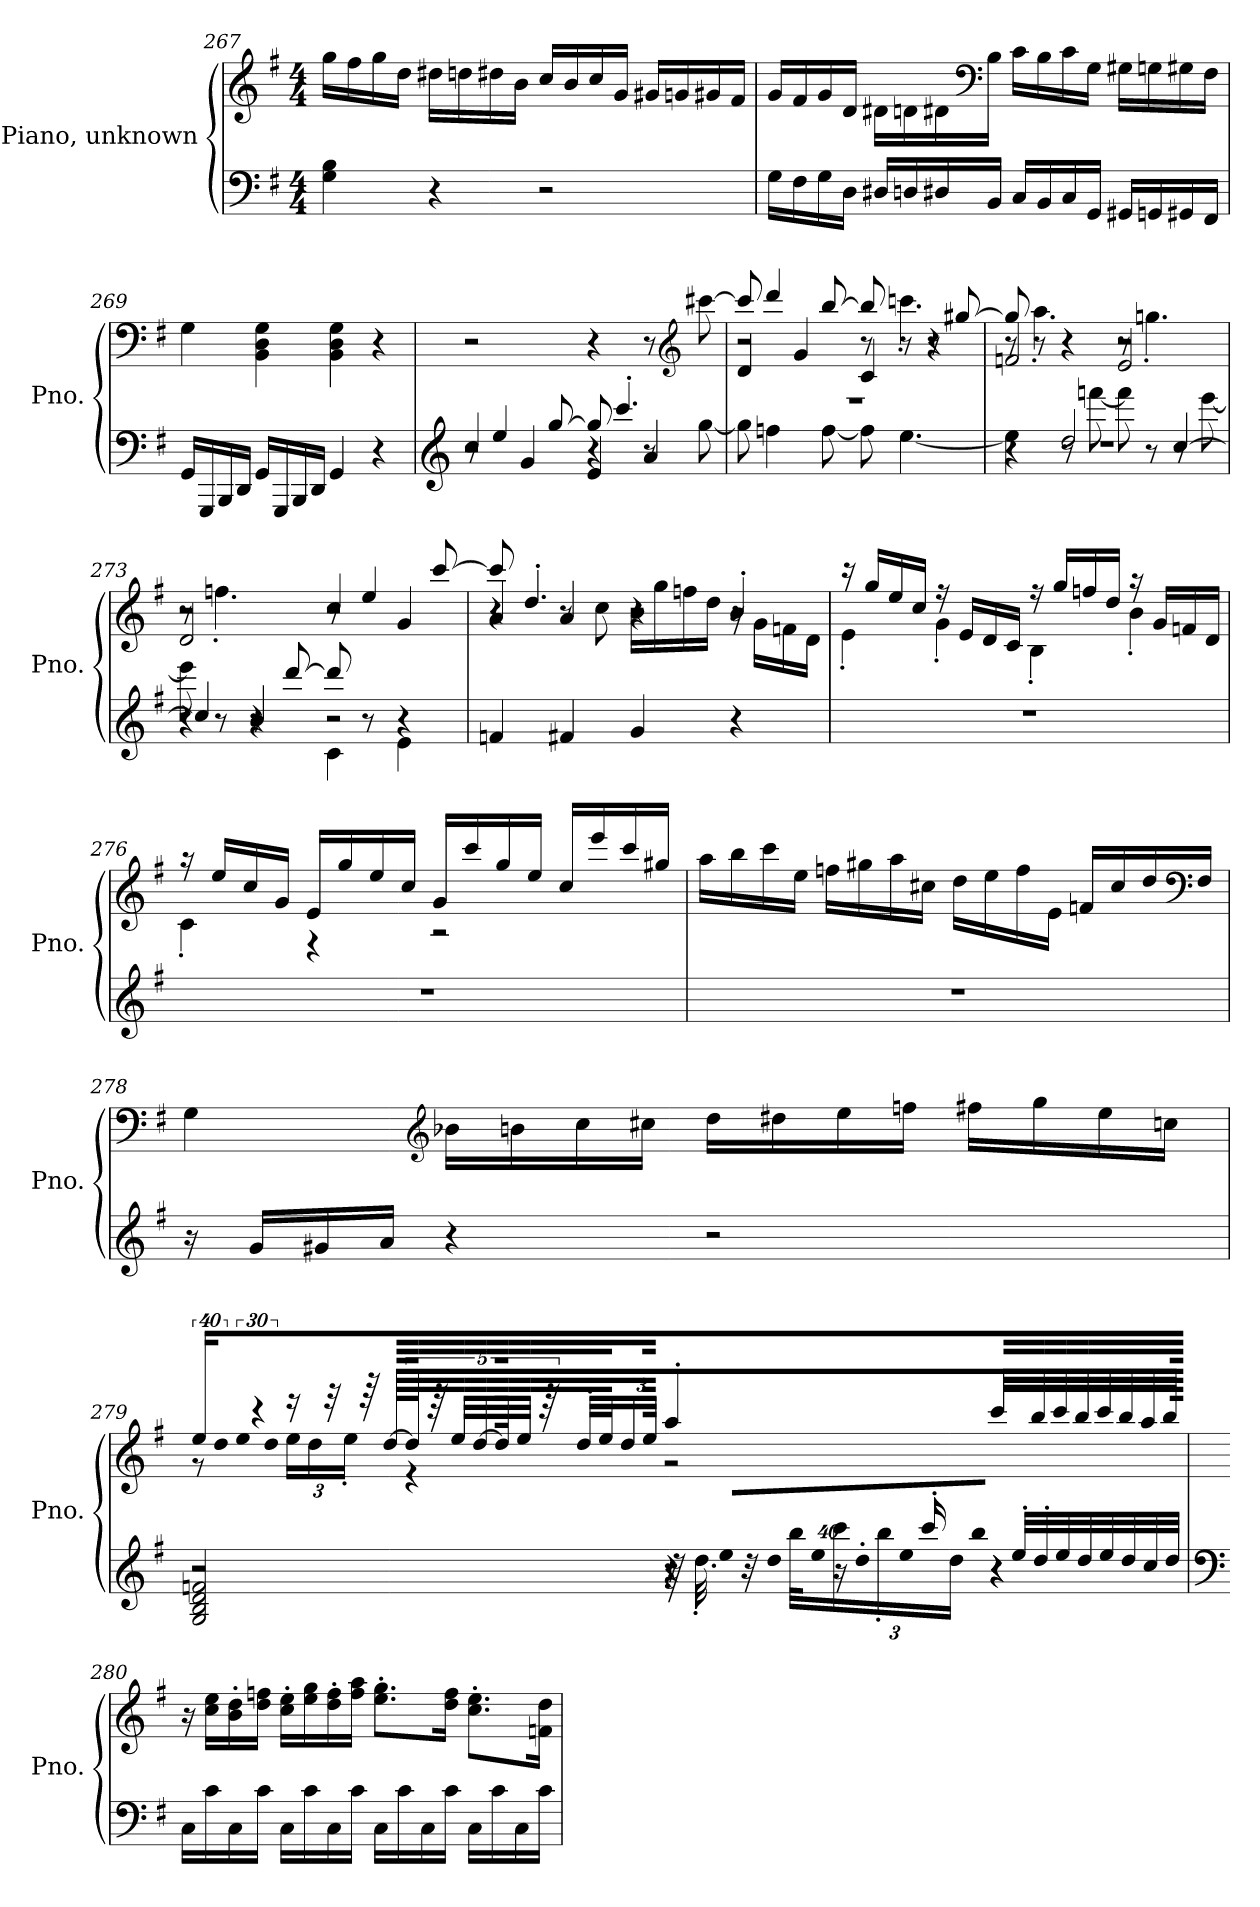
**kern	**kern
*part1	*part1
*staff2	*staff1
*I"Piano, unknown	*
*I'Pno.	*
!!LO:LB:g=z
*clefF4	*clefG2
*k[f#]	*k[f#]
*M4/4	*M4/4
=267	=267
4G\ 4B\	16gg\LL
.	16ff#\
.	16gg\
.	16dd\JJ
4r	16dd#X\LL
.	16ddn\
.	16dd#X\
.	16b\JJ
2r	16cc/LL
.	16b/
.	16cc/
.	16g/JJ
.	16g#X/LL
.	16gn/
.	16g#X/
.	16f#/JJ
=268	=268
16G\LL	16g/LL
16F#\	16f#/
16G\	16g/
16D\JJ	16d/JJ
16D#X/LL	16d#X\LL
16Dn/	16dn\
16D#X/	16d#X\
*	*clefF4
16BB/JJ	16B\JJ
16C/LL	16c\LL
16BB/	16B\
16C/	16c\
16GG/JJ	16G\JJ
16GG#X/LL	16G#X\LL
16GGn/	16Gn\
16GG#X/	16G#X\
16FF#/JJ	16F#\JJ
!!LO:PB:g=z
=269	=269
16GG/LL	4G\
16GGG/	.
16BBB/	.
16DD/JJ	.
16GG/LL	4BB\ 4D\ 4G\
16GGG/	.
16BBB/	.
16DD/JJ	.
4GG/	4BB\ 4D\ 4G\
4r	4r
=270	=270
*clefG2	*
*^	*
*	*^	*
8r	2r	4cc/	2r
4ee/	.	.	.
.	.	4g/	.
[8gg/	.	.	.
8gg/]	4r	4e/	4r
4.ccc'/	.	.	.
.	8r	4a/	8r
*	*	*	*clefG2
.	[8gg\	.	[8ccc#X\
*	*v	*v	*
=271	=271	=271
*	*	*^
*	*	*	*^
1r	8gg\]	8ccc#/]	2r	4d/
.	4ffn\	4ddd/	.	.
.	.	.	.	4g/
.	[8ff\	[8bb/	.	.
.	8ff\]	8bb/]	8r	4c/
.	[4.ee\	8r	4.cccn'\	.
.	.	8r	.	4r
.	.	[8gg#X/	.	.
!!LO:LB:g=z	!!	!!
=272	=272	=272	=272	=272
*	*^	*	*	*
1r	4ee\]	4r	8gg#/]	8r	2fn/
.	.	.	8r	4.aa'\	.
.	8r	2dd/	4r	.	.
.	[8fffn\	.	.	.	.
.	8fff\]	.	2r	8r	2e/
.	8r	.	.	4.ggn'\	.
.	8r	[4cc/	.	.	.
.	[8eee\	.	.	.	.
=273	=273	=273	=273	=273	=273
4r	8eee\]	4cc/]	2r	8r	2d/
.	8r	.	.	4.ffn'\	.
8r	4r	4b/	.	.	.
[8ddd/	.	.	.	.	.
8ddd/]	4c\	2r	8r	2r	4cc/
8r	.	.	4ee/	.	.
4r	4e\	.	.	.	4g/
.	.	.	[8ccc/	.	.
*v	*v	*v	*	*	*
=274	=274	=274	=274
4fn/	8ccc/]	4r	4a/
.	4.dd'/	.	.
4f#X/	.	8r	4a/
.	.	8cc\	.
4g/	2r	16b\LL	4r
.	.	16gg\	.
.	.	16ffn\	.
.	.	16dd\JJ	.
4r	.	16r	4b'/
.	.	16g\LL	.
.	.	16fn\	.
.	.	16d\JJ	.
*	*	*v	*v
!!LO:LB:g=z
=275	=275	=275
1r	16r	4e'\
.	16gg/LL	.
.	16ee/	.
.	16cc/JJ	.
.	16r	4g'\
.	16e/LL	.
.	16d/	.
.	16c/JJ	.
.	16r	4B'\
.	16gg/LL	.
.	16ffn/	.
.	16dd/JJ	.
.	16r	4b'\
.	16g/LL	.
.	16fn/	.
.	16d/JJ	.
=276	=276	=276
1r	16r	4c'\
.	16ee/LL	.
.	16cc/	.
.	16g/JJ	.
.	16e/LL	4r
.	16gg/	.
.	16ee/	.
.	16cc/JJ	.
.	16g/LL	2r
.	16ccc/	.
.	16gg/	.
.	16ee/JJ	.
.	16cc/LL	.
.	16eee/	.
.	16ccc/	.
.	16gg#X/JJ	.
*	*v	*v
!!LO:LB:g=z
=277	=277
1r	16aa\LL
.	16bb\
.	16ccc\
.	16ee\JJ
.	16ffn\LL
.	16gg#X\
.	16aa\
.	16cc#X\JJ
.	16dd\LL
.	16ee\
.	16ff\
.	16e\JJ
.	16fn/LL
.	16cc#/
.	16dd/
*	*clefF4
.	16F#/JJ
=278	=278
16r	4G\
16g/LL	.
16g#X/	.
16a/JJ	.
*	*clefG2
4r	16b-X\LL
.	16bn\
.	16cc\
.	16cc#X\JJ
2r	16dd\LL
.	16dd#X\
.	16ee\
.	16ffn\JJ
.	16ff#X\LL
.	16gg\
.	16ee\
.	16ccn\JJ
!!LO:LB:g=z
=279	=279
*^	*
*	*^	*
!	!	!	!LO:N:vis=32
*	*	*	*^
2r	2r	2G/ 2B/ 2d/ 2fn/	640%23ee/LLL	8r
!	!	!	!LO:N:vis=32	!
.	.	.	640%23dd/	.
!	!	!	!LO:N:vis=64	!
.	.	.	960%17ee/JJJk	.
!	!	!	!LO:N:vis=64	!
.	.	.	960%17r	.
!	!	!	!LO:N:vis=64	!
.	.	.	960%17dd/	.
*	*	*	*	*Xbrackettup
.	.	.	16r	24ee\LL
.	.	.	.	24dd\
.	.	.	32r	.
.	.	.	.	24ee'\JJ
.	.	.	64r	.
.	.	.	[64dd/LLLL	.
*	*	*	*brackettup	*
.	.	.	80dd/JJJJ]	4r
.	.	.	80r	.
.	.	.	40ee/LLL	.
.	.	.	[40dd/	.
.	.	.	80dd/K]	.
.	.	.	40ee/JJJ	.
.	.	.	80r	.
.	.	.	32dd'/LLL	.
.	.	.	32ee/J	.
*	*	*	*Xbrackettup	*
.	.	.	24dd/	.
.	.	.	48ee/JJk	.
!	!	!LO:N:vis=32	!	!
8r	64r	640%23r	4aa'/	2r
.	32.dd'\	.	.	.
!	!	!LO:N:vis=32	!	!
.	.	640%23ee/LLL	.	.
.	32r	.	.	.
!	!	!LO:N:vis=32	!	!
.	.	640%23dd/	.	.
.	32bb\KLL	.	.	.
!	!	!LO:N:vis=32	!	!
.	.	640%23ee/	.	.
*	*Xbrackettup	*	*	*
16r	24ccc\	.	.	.
!	!	!LO:N:vis=32	!	!
.	.	640%23dd'/	.	.
.	24bb'\	.	.	.
!	!	!LO:N:vis=32	!	!
.	.	640%23ee/	.	.
16ccc'/	.	.	.	.
.	24dd\JJ	.	.	.
!	!	!LO:N:vis=32	!	!
.	.	640%23bb/JJJ	.	.
4r	4r	.	32ccc/LLL	.
.	.	32ee'/LLL	.	.
.	.	.	32bb/	.
.	.	32dd'/	.	.
.	.	.	32ccc/	.
.	.	32ee/	.	.
.	.	.	32bb/	.
.	.	32dd/	.	.
.	.	.	32ccc/	.
.	.	32ee/	.	.
.	.	.	32bb/	.
.	.	32dd/	.	.
.	.	.	32aa/	.
.	.	32cc/	.	.
.	.	.	32bb/JJJ	.
.	.	32dd/JJJ	.	.
640ryy	640ryy	.	640ryy	640ryy
*v	*v	*v	*	*
*	*v	*v
!!LO:LB:g=z
=280	=280
*clefF4	*
16C\LL	16r
16c\	16cc\ 16ee\LL
16C\	16b\' 16dd\'
16c\JJ	16dd\ 16ffn\JJ
16C\LL	16cc\' 16ee\'LL
16c\	16ee\ 16gg\
16C\	16dd\' 16ff\'
16c\JJ	16ff\ 16aa\JJ
16C\LL	8.ee\' 8.gg\'L
16c\	.
16C\	.
16c\JJ	16dd\ 16ff\Jk
16C\LL	8.cc\' 8.ee\'L
16c\	.
16C\	.
16c\JJ	16fn\ 16dd\Jk
=	=
*-	*-
